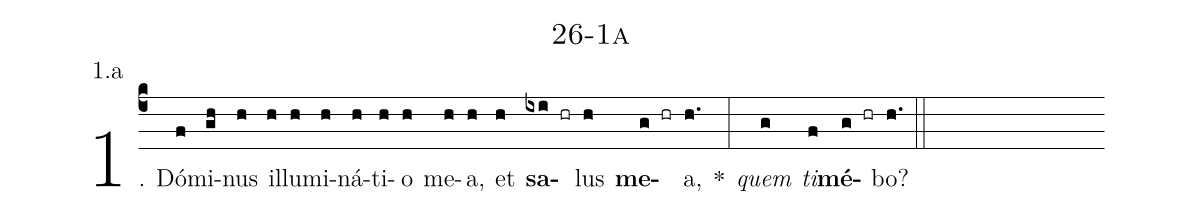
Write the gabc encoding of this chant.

name: 26-1a;
annotation: 1.a;
%%
(c4)1. Dó(f)mi(gh)nus(h) il(h)lu(h)mi(h)ná(h)ti(h)o(h) me(h)a,(h) et(h) <b>sa</b>(ixi hr)lus(h) <b>me</b>(g hr)a,(h.) *(:) <i>quem</i>(g) <i>ti</i>(f)<b>mé</b>(g hr)bo?(h.) (::)
